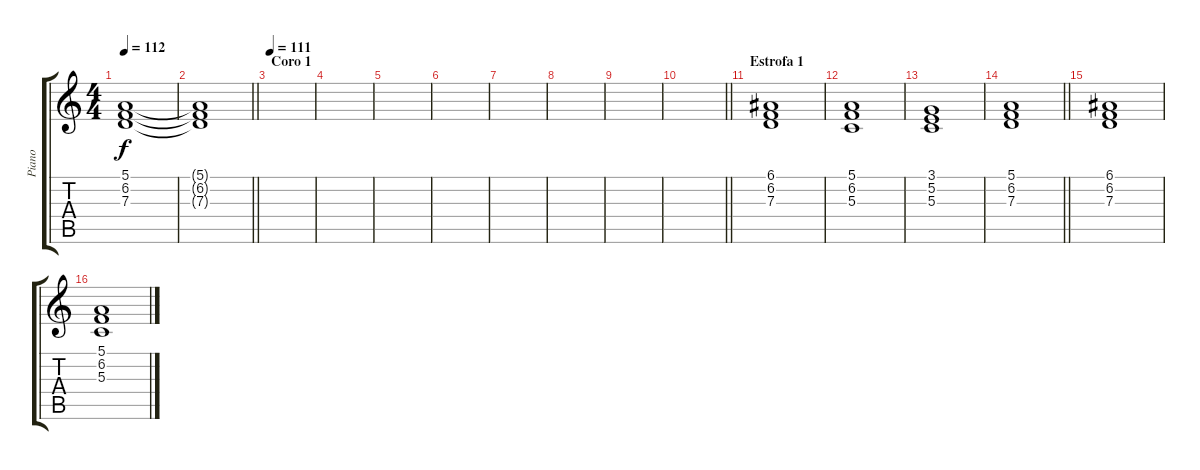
\track ("Piano" "Piano") {instrument churchorgan}
\staff {score tabs}
\tuning (E4 B3 G3 D3 A2 E2) {hide}
\ts (4 4)
\tempo 112
\clef g2
\ks c
(5.1{t} 6.2{t} 7.3{t}).1{dy f} |
\barLineRight lightlight
(5.1{t} 6.2{t} 7.3{t}).1 |
\section ("" "Coro 1")
\tempo 111
|
|
|
|
|
|
|
\barLineRight lightlight
|
\section ("" "Estrofa 1")
(6.1 6.2 7.3).1 |
(5.1 6.2 5.3).1 |
(3.1 5.2 5.3).1 |
\barLineRight lightlight
(5.1 6.2 7.3).1 |
(6.1 6.2 7.3).1 |
(5.1 6.2 5.3).1
